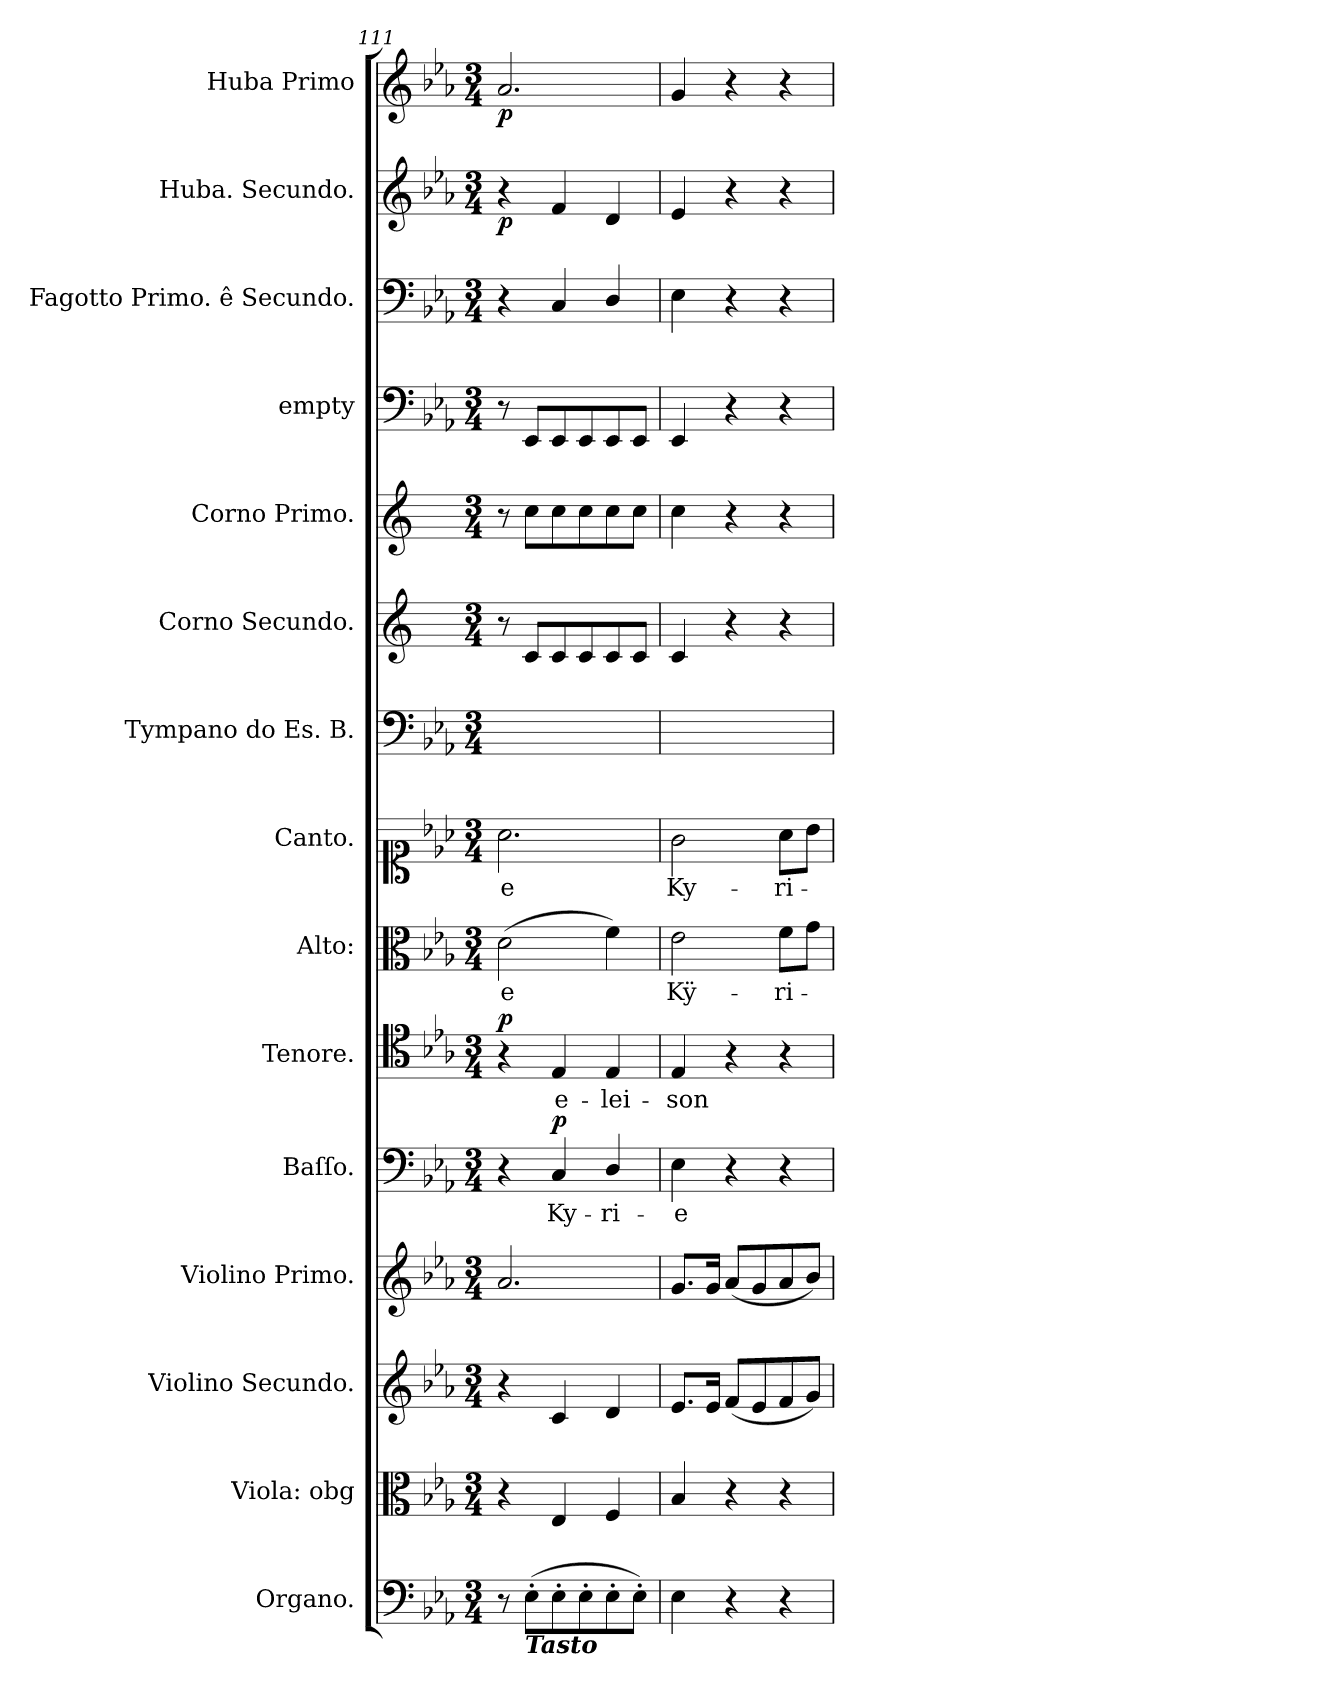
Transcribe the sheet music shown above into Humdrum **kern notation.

**kern	**kern	**kern	**kern	**kern	**text	**dynam	**kern	**text	**dynam	**kern	**text	**kern	**text	**kern	**kern	**kern	**kern	**kern	**kern	**dynam	**kern	**dynam
*part15	*part14	*part13	*part12	*part11	*part11	*part11	*part10	*part10	*part10	*part9	*part9	*part8	*part8	*part7	*part6	*part5	*part4	*part3	*part2	*part2	*part1	*part1
*staff15	*staff14	*staff13	*staff12	*staff11	*staff11	*staff11	*staff10	*staff10	*staff10	*staff9	*staff9	*staff8	*staff8	*staff7	*staff6	*staff5	*staff4	*staff3	*staff2	*staff2	*staff1	*staff1
*I"Organo.	*I"Viola: obg	*I"Violino Secundo.	*I"Violino Primo.	*I"Baſſo.	*	*	*I"Tenore.	*	*	*I"Alto:	*	*I"Canto.	*	*I"Tympano do Es. B.	*I"Corno Secundo.	*I"Corno Primo.	*I"empty	*I"Fagotto Primo. ê Secundo.	*I"Huba. Secundo.	*	*I"Huba Primo	*
*I'org	*I'vla	*	*I'vl I	*I'B	*	*	*I'T	*	*	*I'A	*	*I'C	*	*	*	*I'cor I	*	*	*	*	*	*
*clefF4	*clefC3	*clefG2	*clefG2	*clefF4	*	*	*clefC4	*	*	*clefC3	*	*clefC1	*	*clefF4	*clefG2	*clefG2	*clefF4	*clefF4	*clefG2	*	*clefG2	*
*	*	*	*	*	*	*	*	*	*	*	*	*	*	*	*ITrd5c9	*ITrd5c9	*	*	*	*	*	*
*k[b-e-a-]	*k[b-e-a-]	*k[b-e-a-]	*k[b-e-a-]	*k[b-e-a-]	*	*	*k[b-e-a-]	*	*	*k[b-e-a-]	*	*k[b-e-a-]	*	*k[b-e-a-]	*k[b-e-a-]	*k[b-e-a-]	*k[b-e-a-]	*k[b-e-a-]	*k[b-e-a-]	*	*k[b-e-a-]	*
*E-:	*E-:	*E-:	*E-:	*E-:	*	*	*E-:	*	*	*E-:	*	*E-:	*	*E-:	*E-:	*E-:	*	*	*E-:	*	*E-:	*
*M3/4	*M3/4	*M3/4	*M3/4	*M3/4	*	*	*M3/4	*	*	*M3/4	*	*M3/4	*	*M3/4	*M3/4	*M3/4	*M3/4	*M3/4	*M3/4	*	*M3/4	*
=111	=111	=111	=111	=111	=111	=111	=111	=111	=111	=111	=111	=111	=111	=111	=111	=111	=111	=111	=111	=111	=111	=111
!	!	!	!	!	!	!	!	!	!LO:DY:a	!	!	!	!	!	!	!	!	!	!	!	!	!
8r	4r	4r	2.a-/	4r	.	.	4r	.	p	(>2d\	-e	2.a-\	-e	2.ryy	8r	8r	8r	4r	4r	p	2.a-/	p
!LO:TX:b:Bi:t=Tasto	!	!	!	!	!	!	!	!	!	!	!	!	!	!	!	!	!	!	!	!	!	!
(>8E-'>\L	.	.	.	.	.	.	.	.	.	.	.	.	.	.	8E-/L	8e-\L	8EE-/L	.	.	.	.	.
!	!	!	!	!	!	!LO:DY:a	!	!LO:LY:i	!	!	!	!	!	!	!	!	!	!	!	!	!	!
8E-'>\	4E-/	4c/	.	4C/	Ky-	p	4E-/	e-	.	.	.	.	.	.	8E-/	8e-\	8EE-/	4C/	4f/	.	.	.
8E-'>\	.	.	.	.	.	.	.	.	.	.	.	.	.	.	8E-/	8e-\	8EE-/	.	.	.	.	.
!	!	!	!	!	!	!	!	!LO:LY:i	!	!	!	!	!	!	!	!	!	!	!	!	!	!
8E-'>\	4F/	4d/	.	4D/	-ri-	.	4E-/	-lei-	.	4f\)	.	.	.	.	8E-/	8e-\	8EE-/	4D/	4d/	.	.	.
8E-'>\J)	.	.	.	.	.	.	.	.	.	.	.	.	.	.	8E-/J	8e-\J	8EE-/J	.	.	.	.	.
=112	=112	=112	=112	=112	=112	=112	=112	=112	=112	=112	=112	=112	=112	=112	=112	=112	=112	=112	=112	=112	=112	=112
!	!	!	!	!	!	!	!	!LO:LY:i	!	!	!LO:LY:i	!	!LO:LY:i	!	!	!	!	!	!	!	!	!
4E-\	4B-/	8.e-/L	8.g/L	4E-\	-e	.	4E-/	-son	.	2e-\	Kÿ-	2g\	Ky-	2.ryy	4E-/	4e-\	4EE-/	4E-\	4e-/	.	4g/	.
.	.	16e-/Jk	16g/Jk	.	.	.	.	.	.	.	.	.	.	.	.	.	.	.	.	.	.	.
4r	4r	(<8f/L	(<8a-/L	4r	.	.	4r	.	.	.	.	.	.	.	4r	4r	4r	4r	4r	.	4r	.
.	.	8e-/	8g/	.	.	.	.	.	.	.	.	.	.	.	.	.	.	.	.	.	.	.
!	!	!	!	!	!	!	!	!	!	!	!LO:LY:i	!	!LO:LY:i	!	!	!	!	!	!	!	!	!
4r	4r	8f/	8a-/	4r	.	.	4r	.	.	8f\L	-ri-	8a-\L	-ri-	.	4r	4r	4r	4r	4r	.	4r	.
.	.	8g/J)	8b-/J)	.	.	.	.	.	.	8g\J	.	8b-\J	.	.	.	.	.	.	.	.	.	.
=	=	=	=	=	=	=	=	=	=	=	=	=	=	=	=	=	=	=	=	=	=	=
*-	*-	*-	*-	*-	*-	*-	*-	*-	*-	*-	*-	*-	*-	*-	*-	*-	*-	*-	*-	*-	*-	*-
